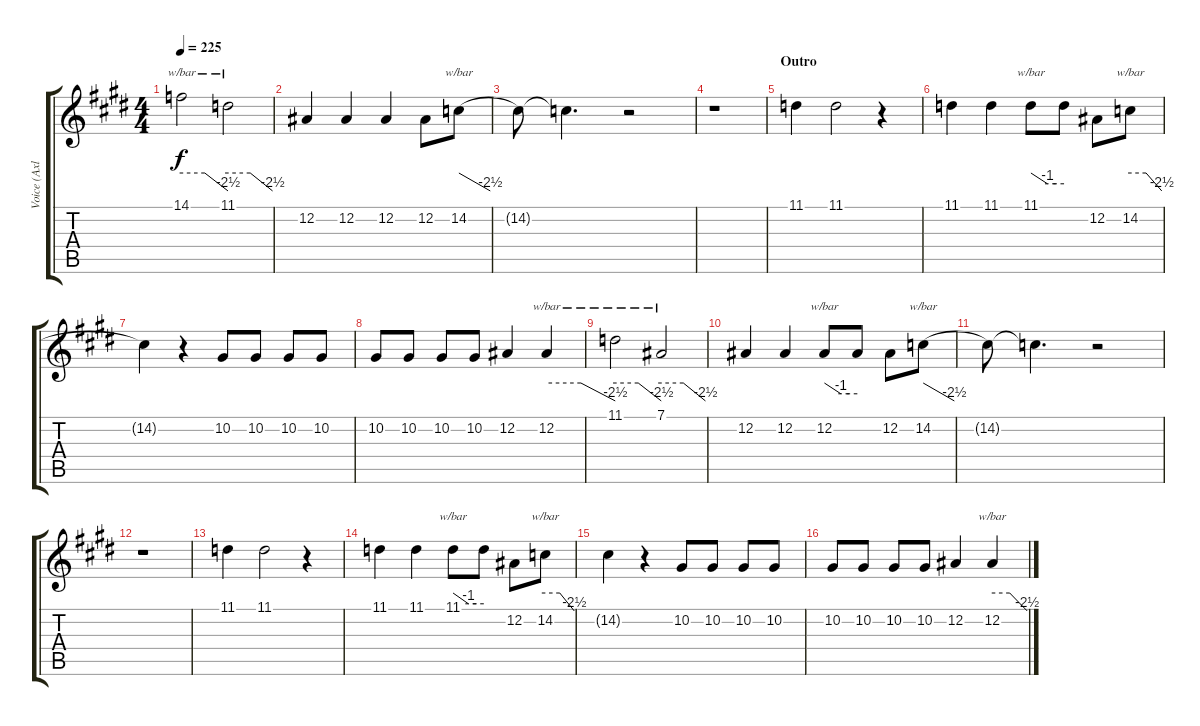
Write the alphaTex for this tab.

\track ("Voice (Axl)" "Voice (Axl") {instrument lead2sawtooth}
\staff {score tabs}
\tuning (Eb4 Bb3 Gb3 Db3 Ab2 Eb2) {hide}
\ts (4 4)
\tempo 225
\clef g2
\ks e
14.1.2{tbe (custom default 0 0 30 0 60 -10) dy f} 11.1.2{tbe (custom default 0 0 30 0 60 -10)} |
12.2.4 12.2.4 12.2.4 12.2.8 14.2.8{tbe (dive default 0 0 60 -10)} |
14.2{t}.8 14.2{t}.4{d} r.2 |
r.1 |
\section ("" "Outro")
11.1.4 11.1.2 r.4 |
11.1.4 11.1.4 11.1.8{tbe (custom default 0 0 30 -4 45 -4 60 -4)} 11.1{t}.8 12.2.8 14.2.8{tbe (custom default 0 0 30 0 60 -10)} |
14.2{t}.4 r.4 10.2.8 10.2.8 10.2.8 10.2.8 |
10.2.8 10.2.8 10.2.8 10.2.8 12.2.4 12.2.4{tbe (custom default 0 0 30 0 60 -10)} |
11.1.2{tbe (custom default 0 0 30 0 60 -10)} 7.1.2{tbe (custom default 0 0 30 0 60 -10)} |
12.2.4 12.2.4 12.2.8{tbe (custom default 0 0 30 -4 45 -4 60 -4)} 12.2{t}.8 12.2.8 14.2.8{tbe (dive default 0 0 60 -10)} |
14.2{t}.8 14.2{t}.4{d} r.2 |
r.1 |
11.1.4 11.1.2 r.4 |
11.1.4 11.1.4 11.1.8{tbe (custom default 0 0 30 -4 45 -4 60 -4)} 11.1{t}.8 12.2.8 14.2.8{tbe (custom default 0 0 30 0 60 -10)} |
14.2{t}.4 r.4 10.2.8 10.2.8 10.2.8 10.2.8 |
10.2.8 10.2.8 10.2.8 10.2.8 12.2.4 12.2.4{tbe (custom default 0 0 30 0 60 -10)}
